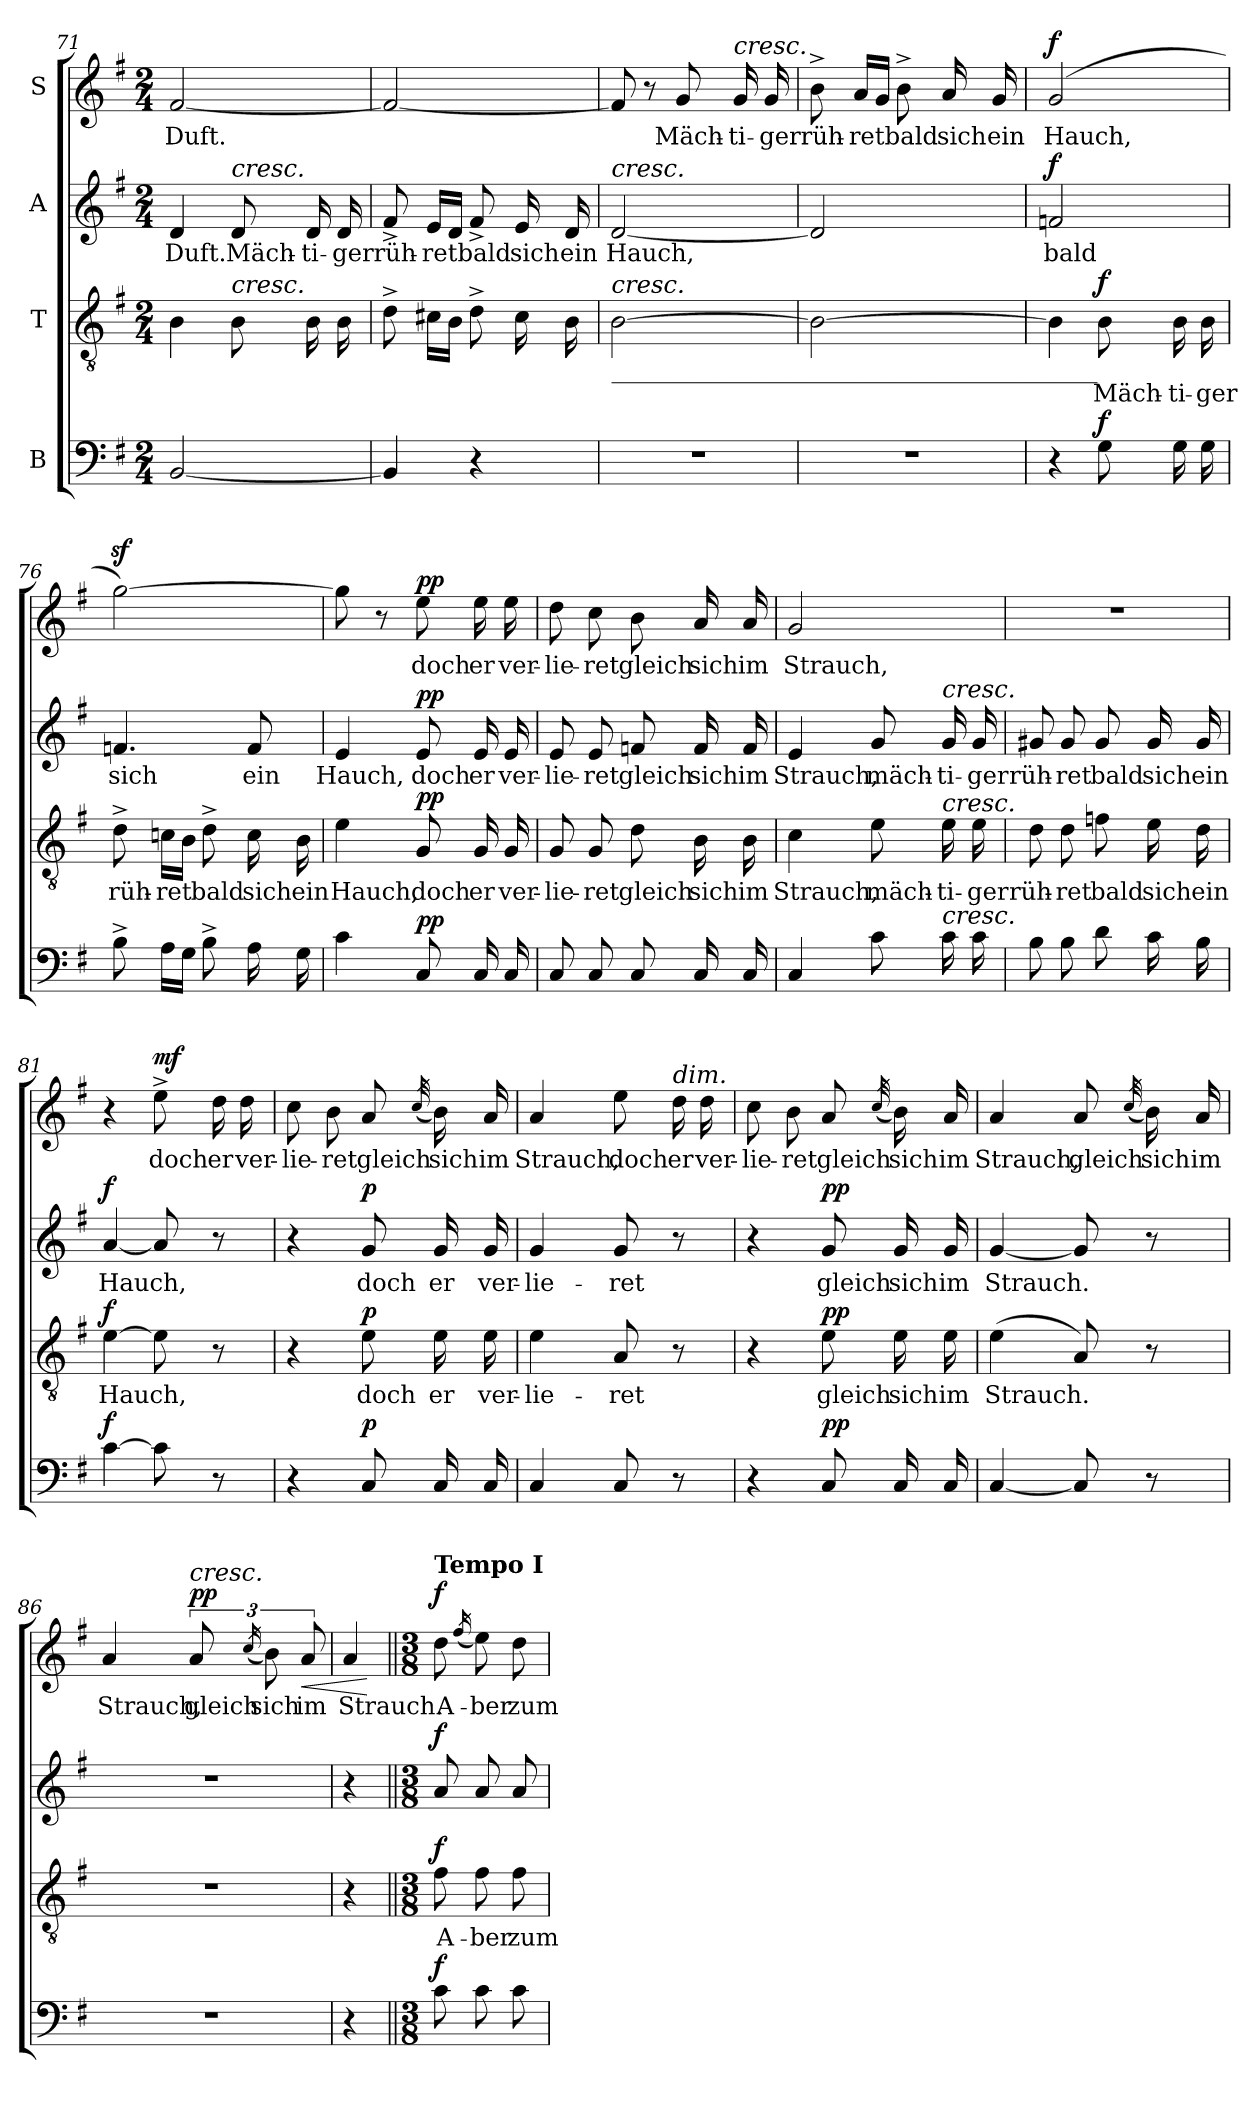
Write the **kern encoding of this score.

**kern	**dynam	**kern	**text	**dynam	**kern	**text	**dynam	**kern	**text	**dynam
*part4	*part4	*part3	*part3	*part3	*part2	*part2	*part2	*part1	*part1	*part1
*staff4	*staff4	*staff3	*staff3	*staff3	*staff2	*staff2	*staff2	*staff1	*staff1	*staff1
*I"B	*	*I"T	*	*	*I"A	*	*	*I"S	*	*
*clefF4	*	*clefGv2	*	*	*clefG2	*	*	*clefG2	*	*
*k[f#]	*	*k[f#]	*	*	*k[f#]	*	*	*k[f#]	*	*
*M2/4	*	*M2/4	*	*	*M2/4	*	*	*M2/4	*	*
=71	=71	=71	=71	=71	=71	=71	=71	=71	=71	=71
[2BB/	.	4B\	.	.	4d/	Duft.	.	[2f#/	Duft.	.
!	!	!	!	!	!LO:TX:a:i:t=cresc.	!	!	!	!	!
!	!	!LO:TX:a:i:t=cresc.	!	!	!	!	!	!	!	!
.	.	8B\	.	.	8d/	Mäch-	.	.	.	.
.	.	16B\	.	.	16d/	-ti-	.	.	.	.
.	.	16B\	.	.	16d/	-ger	.	.	.	.
=72	=72	=72	=72	=72	=72	=72	=72	=72	=72	=72
4BB/]	.	8d^\	.	.	8f#^/	rüh-	.	2f#/_	.	.
.	.	16c#X\LL	.	.	16e/LL	-ret	.	.	.	.
.	.	16B\JJ	.	.	16d/JJ	.	.	.	.	.
4r	.	8d^\	.	.	8f#^/	bald	.	.	.	.
.	.	16c#\	.	.	16e/	sich	.	.	.	.
.	.	16B\	.	.	16d/	ein	.	.	.	.
!!LO:LB:g=z
=73	=73	=73	=73	=73	=73	=73	=73	=73	=73	=73
!	!	!	!	!	!LO:TX:a:i:t=cresc.	!	!	!	!	!
!	!	!LO:TX:a:i:t=cresc.	!	!	!	!	!	!	!	!
!	!	!LO:TX:b:t=________________________________________	!	!	!	!	!	!	!	!
2r	.	[2B\	.	.	[2d/	Hauch,	.	8f#/]	.	.
.	.	.	.	.	.	.	.	8r	.	.
.	.	.	.	.	.	.	.	8g/	Mäch-	.
!	!	!	!	!	!	!	!	!LO:TX:a:i:t=cresc.	!	!
.	.	.	.	.	.	.	.	16g/	-ti-	.
.	.	.	.	.	.	.	.	16g/	-ger	.
=74	=74	=74	=74	=74	=74	=74	=74	=74	=74	=74
2r	.	2B\_	.	.	2d/]	.	.	8b^\	rüh-	.
.	.	.	.	.	.	.	.	16a/LL	-ret	.
.	.	.	.	.	.	.	.	16g/JJ	.	.
.	.	.	.	.	.	.	.	8b^\	bald	.
.	.	.	.	.	.	.	.	16a/	sich	.
.	.	.	.	.	.	.	.	16g/	ein	.
=75	=75	=75	=75	=75	=75	=75	=75	=75	=75	=75
!	!	!	!	!	!	!	!LO:DY:a	!	!	!LO:DY:a
4r	.	4B\]	.	.	2fn/	bald	f	(>2g/	Hauch,	f
!	!LO:DY:a	!	!	!LO:DY:a	!	!	!	!	!	!
8G\	f	8B\	Mäch-	f	.	.	.	.	.	.
16G\	.	16B\	-ti-	.	.	.	.	.	.	.
16G\	.	16B\	-ger	.	.	.	.	.	.	.
=76	=76	=76	=76	=76	=76	=76	=76	=76	=76	=76
8B^\	.	8d^\	rüh-	.	4.fn/	sich	.	[2ggz>\)	.	.
16A\LL	.	16cn\LL	-ret	.	.	.	.	.	.	.
16G\JJ	.	16B\JJ	.	.	.	.	.	.	.	.
8B^\	.	8d^\	bald	.	.	.	.	.	.	.
16A\	.	16c\	sich	.	8f/	ein	.	.	.	.
16G\	.	16B\	ein	.	.	.	.	.	.	.
=77	=77	=77	=77	=77	=77	=77	=77	=77	=77	=77
4c\	.	4e\	Hauch,	.	4e/	Hauch,	.	8gg\]	.	.
.	.	.	.	.	.	.	.	8r	.	.
!	!LO:DY:a	!	!	!LO:DY:a	!	!	!LO:DY:a	!	!	!LO:DY:a
8C/	pp	8G/	doch	pp	8e/	doch	pp	8ee\	doch	pp
16C/	.	16G/	er	.	16e/	er	.	16ee\	er	.
16C/	.	16G/	ver-	.	16e/	ver-	.	16ee\	ver-	.
!!LO:PB:g=z
=78	=78	=78	=78	=78	=78	=78	=78	=78	=78	=78
8C/	.	8G/	-lie-	.	8e/	-lie-	.	8dd\	-lie-	.
8C/	.	8G/	-ret	.	8e/	-ret	.	8cc\	-ret	.
8C/	.	8d\	gleich	.	8fn/	gleich	.	8b\	gleich	.
16C/	.	16B\	sich	.	16f/	sich	.	16a/	sich	.
16C/	.	16B\	im	.	16f/	im	.	16a/	im	.
=79	=79	=79	=79	=79	=79	=79	=79	=79	=79	=79
4C/	.	4c\	Strauch,	.	4e/	Strauch,	.	2g/	Strauch,	.
8c\	.	8e\	mäch-	.	8g/	mäch-	.	.	.	.
!	!	!	!	!	!LO:TX:a:i:t=cresc.	!	!	!	!	!
!	!	!LO:TX:a:i:t=cresc.	!	!	!	!	!	!	!	!
!LO:TX:a:i:t=cresc.	!	!	!	!	!	!	!	!	!	!
16c\	.	16e\	-ti-	.	16g/	-ti-	.	.	.	.
16c\	.	16e\	-ger	.	16g/	-ger	.	.	.	.
=80	=80	=80	=80	=80	=80	=80	=80	=80	=80	=80
8B\	.	8d\	rüh-	.	8g#X/	rüh-	.	2r	.	.
8B\	.	8d\	-ret	.	8g#/	-ret	.	.	.	.
8d\	.	8fn\	bald	.	8g#/	bald	.	.	.	.
16c\	.	16e\	sich	.	16g#/	sich	.	.	.	.
16B\	.	16d\	ein	.	16g#/	ein	.	.	.	.
=81	=81	=81	=81	=81	=81	=81	=81	=81	=81	=81
!	!LO:DY:a	!	!	!LO:DY:a	!	!	!LO:DY:a	!	!	!
[4c\	f	[4e\	Hauch,	f	[4a/	Hauch,	f	4r	.	.
!	!	!	!	!	!	!	!	!	!	!LO:DY:a
8c\]	.	8e\]	.	.	8a/]	.	.	8ee^\	doch	mf
8r	.	8r	.	.	8r	.	.	16dd\	er	.
.	.	.	.	.	.	.	.	16dd\	ver-	.
=82	=82	=82	=82	=82	=82	=82	=82	=82	=82	=82
4r	.	4r	.	.	4r	.	.	8cc\	-lie-	.
.	.	.	.	.	.	.	.	8b\	-ret	.
!	!LO:DY:a	!	!	!LO:DY:a	!	!	!LO:DY:a	!	!	!
8C/	p	8e\	doch	p	8g/	doch	p	8a/	gleich	.
.	.	.	.	.	.	.	.	(32qcc/	.	.
16C/	.	16e\	er	.	16g/	er	.	16b\)	sich	.
16C/	.	16e\	ver-	.	16g/	ver-	.	16a/	im	.
!!LO:LB:g=z
=83	=83	=83	=83	=83	=83	=83	=83	=83	=83	=83
4C/	.	4e\	-lie-	.	4g/	-lie-	.	4a/	Strauch,	.
8C/	.	8A/	-ret	.	8g/	-ret	.	8ee\	doch	.
!	!	!	!	!	!	!	!	!LO:TX:a:i:t=dim.	!	!
8r	.	8r	.	.	8r	.	.	16dd\	er	.
.	.	.	.	.	.	.	.	16dd\	ver-	.
=84	=84	=84	=84	=84	=84	=84	=84	=84	=84	=84
4r	.	4r	.	.	4r	.	.	8cc\	-lie-	.
.	.	.	.	.	.	.	.	8b\	-ret	.
!	!LO:DY:a	!	!	!LO:DY:a	!	!	!LO:DY:a	!	!	!
8C/	pp	8e\	gleich	pp	8g/	gleich	pp	8a/	gleich	.
.	.	.	.	.	.	.	.	(32qcc/	.	.
16C/	.	16e\	sich	.	16g/	sich	.	16b\)	sich	.
16C/	.	16e\	im	.	16g/	im	.	16a/	im	.
=85	=85	=85	=85	=85	=85	=85	=85	=85	=85	=85
[4C/	.	(4e\	Strauch.	.	[4g/	Strauch.	.	4a/	Strauch,	.
8C/]	.	8A/)	.	.	8g/]	.	.	8a/	gleich	.
.	.	.	.	.	.	.	.	(32qcc/	.	.
8r	.	8r	.	.	8r	.	.	16b\)	sich	.
.	.	.	.	.	.	.	.	16a/	im	.
=86	=86	=86	=86	=86	=86	=86	=86	=86	=86	=86
2r	.	2r	.	.	2r	.	.	4a/	Strauch,	.
!	!	!	!	!	!	!	!	!LO:TX:a:i:t=cresc.	!	!
!	!	!	!	!	!	!	!	!	!	!LO:DY:a
.	.	.	.	.	.	.	.	12a/	gleich	pp
.	.	.	.	.	.	.	.	(16qcc/	.	.
.	.	.	.	.	.	.	.	12b\)	sich	.
!	!	!	!	!	!	!	!	!	!	!LO:HP:b
.	.	.	.	.	.	.	.	12a/	im	<
=86X2	=86X2	=86X2	=86X2	=86X2	=86X2	=86X2	=86X2	=86X2	=86X2	=86X2
4r	.	4r	.	.	4r	.	.	4a/	Strauch.	.
.	.	.	.	.	.	.	.	.	.	[
!!LO:LB:g=z
=87||	=87||	=87||	=87||	=87||	=87||	=87||	=87||	=87||	=87||	=87||
*M3/8	*	*M3/8	*	*	*M3/8	*	*	*M3/8	*	*
!	!	!	!	!	!	!	!	!LO:TX:a:B:t=Tempo I	!	!
!	!LO:DY:a	!	!	!LO:DY:a	!	!	!LO:DY:a	!	!	!LO:DY:a
8c\	f	8f#\	A-	f	8a/	.	f	8dd\	A-	f
.	.	.	.	.	.	.	.	(16qff#/	.	.
8c\	.	8f#\	-ber	.	8a/	.	.	8ee\)	-ber	.
8c\	.	8f#\	zum	.	8a/	.	.	8dd\	zum	.
=	=	=	=	=	=	=	=	=	=	=
*-	*-	*-	*-	*-	*-	*-	*-	*-	*-	*-
